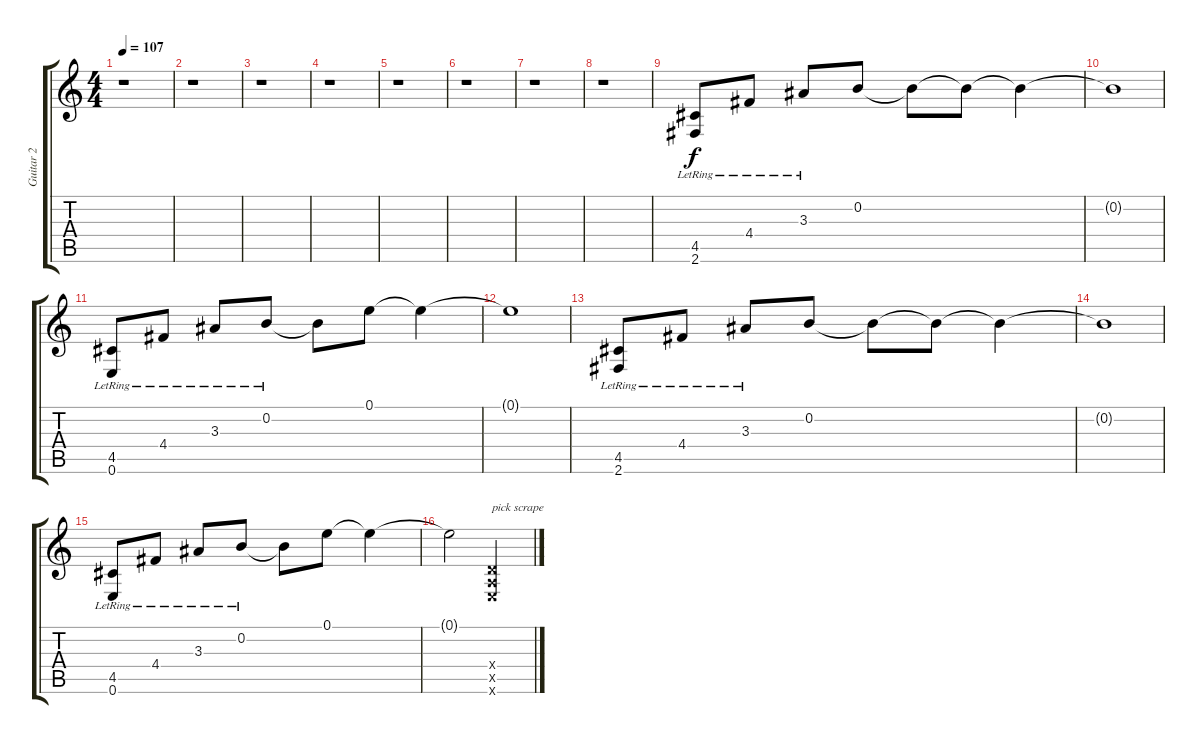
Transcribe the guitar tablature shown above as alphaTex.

\track ("Guitar 2" "Guitar 2") {instrument overdrivenguitar}
\staff {score tabs}
\tuning (E4 B3 G3 D3 A2 E2) {hide}
\ts (4 4)
\tempo 107
\clef g2
\ks c
r.1{dy f instrument overdrivenguitar} |
r.1 |
r.1 |
r.1 |
r.1 |
r.1 |
r.1 |
r.1 |
(4.5{lr} 2.6{lr}).8 4.4{lr}.8 3.3{lr}.8 0.2.8 0.2{t}.8 0.2{t}.8 0.2{t}.4 |
0.2{t}.1 |
(4.5{lr} 0.6{lr}).8 4.4{lr}.8 3.3{lr}.8 0.2{lr}.8 0.2{t}.8 0.1.8 0.1{t}.4 |
0.1{t}.1 |
(4.5{lr} 2.6{lr}).8 4.4{lr}.8 3.3{lr}.8 0.2.8 0.2{t}.8 0.2{t}.8 0.2{t}.4 |
0.2{t}.1 |
(4.5{lr} 0.6{lr}).8 4.4{lr}.8 3.3{lr}.8 0.2{lr}.8 0.2{t}.8 0.1.8 0.1{t}.4 |
0.1{t}.2 (0.4{x} 0.5{x} 0.6{x}).2{txt "pick scrape"}
